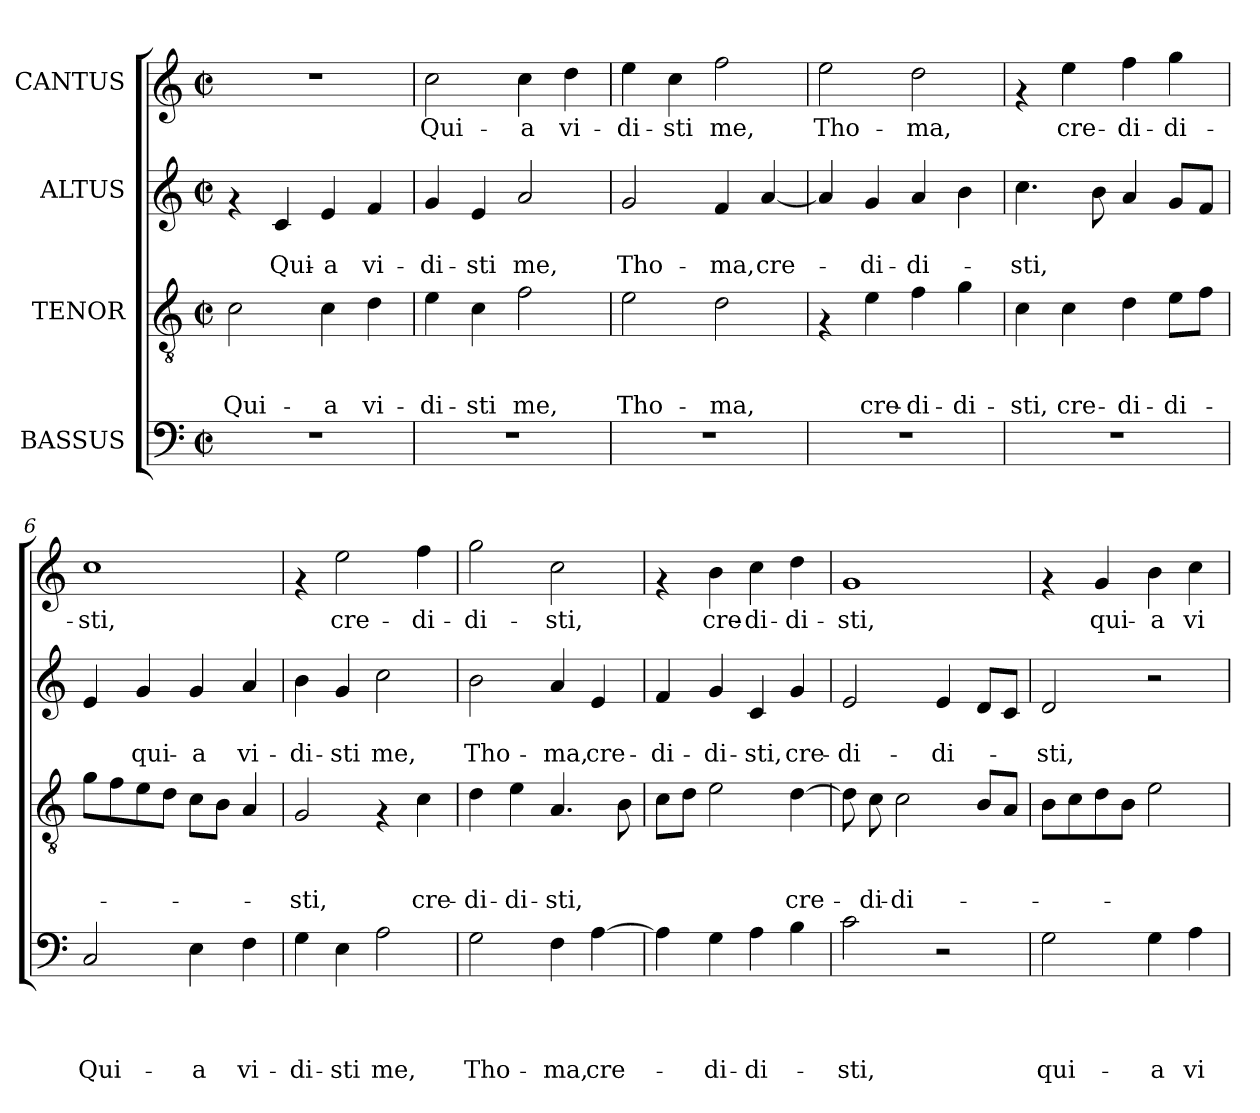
**kern	**text	**text	**text	**text	**kern	**text	**text	**text	**kern	**text	**text	**kern	**text
*part4	*part4	*part4	*part4	*part4	*part3	*part3	*part3	*part3	*part2	*part2	*part2	*part1	*part1
*staff4	*staff4	*staff4	*staff4	*staff4	*staff3	*staff3	*staff3	*staff3	*staff2	*staff2	*staff2	*staff1	*staff1
*I"BASSUS	*	*	*	*	*I"TENOR	*	*	*	*I"ALTUS	*	*	*I"CANTUS	*
*clefF4	*	*	*	*	*clefGv2	*	*	*	*clefG2	*	*	*clefG2	*
*k[]	*	*	*	*	*k[]	*	*	*	*k[]	*	*	*k[]	*
*C:	*	*	*	*	*C:	*	*	*	*C:	*	*	*C:	*
*M2/2	*	*	*	*	*M2/2	*	*	*	*M2/2	*	*	*M2/2	*
*met(c|)	*	*	*	*	*met(c|)	*	*	*	*met(c|)	*	*	*met(c|)	*
=1	=1	=1	=1	=1	=1	=1	=1	=1	=1	=1	=1	=1	=1
!	!	!	!	!	!	!	!	!LO:LY:b	!	!	!	!	!
1r	.	.	.	.	2c\	.	.	Qui-	4rf	.	.	1r	.
!	!	!	!	!	!	!	!	!	!	!	!LO:LY:b	!	!
.	.	.	.	.	.	.	.	.	4c/	.	Qui-	.	.
!	!	!	!	!	!	!	!	!LO:LY:b	!	!	!LO:LY:b	!	!
.	.	.	.	.	4c\	.	.	-a	4e/	.	-a	.	.
!	!	!	!	!	!	!	!	!LO:LY:b	!	!	!LO:LY:b	!	!
.	.	.	.	.	4d\	.	.	vi-	4f/	.	vi-	.	.
=2	=2	=2	=2	=2	=2	=2	=2	=2	=2	=2	=2	=2	=2
!	!	!	!	!	!	!	!	!LO:LY:b	!	!	!LO:LY:b	!	!LO:LY:b
1r	.	.	.	.	4e\	.	.	-di-	4g/	.	-di-	2cc\	Qui-
!	!	!	!	!	!	!	!	!LO:LY:b	!	!	!LO:LY:b	!	!
.	.	.	.	.	4c\	.	.	-sti	4e/	.	-sti	.	.
!	!	!	!	!	!	!	!	!LO:LY:b	!	!	!LO:LY:b	!	!LO:LY:b
.	.	.	.	.	2f\	.	.	me,	2a/	.	me,	4cc\	-a
!	!	!	!	!	!	!	!	!	!	!	!	!	!LO:LY:b
.	.	.	.	.	.	.	.	.	.	.	.	4dd\	vi-
=3	=3	=3	=3	=3	=3	=3	=3	=3	=3	=3	=3	=3	=3
!	!	!	!	!	!	!	!	!LO:LY:b	!	!	!LO:LY:b	!	!LO:LY:b
1r	.	.	.	.	2e\	.	.	Tho-	2g/	.	Tho-	4ee\	-di-
!	!	!	!	!	!	!	!	!	!	!	!	!	!LO:LY:b
.	.	.	.	.	.	.	.	.	.	.	.	4cc\	-sti
!	!	!	!	!	!	!	!	!LO:LY:b	!	!	!LO:LY:b	!	!LO:LY:b
.	.	.	.	.	2d\	.	.	-ma,	4f/	.	-ma,	2ff\	me,
!	!	!	!	!	!	!	!	!	!	!	!LO:LY:b	!	!
.	.	.	.	.	.	.	.	.	[<4a/	.	cre-	.	.
=4	=4	=4	=4	=4	=4	=4	=4	=4	=4	=4	=4	=4	=4
!	!	!	!	!	!	!	!	!	!	!	!	!	!LO:LY:b
1r	.	.	.	.	4rF	.	.	.	4a/]	.	.	2ee\	Tho-
!	!	!	!	!	!	!	!	!LO:LY:b	!	!	!LO:LY:b	!	!
.	.	.	.	.	4e\	.	.	cre-	4g/	.	-di-	.	.
!	!	!	!	!	!	!	!	!LO:LY:b	!	!	!LO:LY:b	!	!LO:LY:b
.	.	.	.	.	4f\	.	.	-di-	4a/	.	-di-	2dd\	-ma,
!	!	!	!	!	!	!	!	!LO:LY:b	!	!	!	!	!
.	.	.	.	.	4g\	.	.	-di-	4b\	.	.	.	.
=5	=5	=5	=5	=5	=5	=5	=5	=5	=5	=5	=5	=5	=5
!	!	!	!	!	!	!	!	!LO:LY:b	!	!	!LO:LY:b	!	!
1r	.	.	.	.	4c\	.	.	-sti,	4.cc\	.	-sti,	4rf	.
!	!	!	!	!	!	!	!	!LO:LY:b	!	!	!	!	!LO:LY:b
.	.	.	.	.	4c\	.	.	cre-	.	.	.	4ee\	cre-
.	.	.	.	.	.	.	.	.	8b\	.	.	.	.
!	!	!	!	!	!	!	!	!LO:LY:b	!	!	!	!	!LO:LY:b
.	.	.	.	.	4d\	.	.	-di-	4a/	.	.	4ff\	-di-
!	!	!	!	!	!	!	!	!LO:LY:b	!	!	!	!	!LO:LY:b
.	.	.	.	.	8e\L	.	.	-di-	8g/L	.	.	4gg\	-di-
.	.	.	.	.	8f\J	.	.	.	8f/J	.	.	.	.
=6	=6	=6	=6	=6	=6	=6	=6	=6	=6	=6	=6	=6	=6
!	!	!	!	!LO:LY:b	!	!	!	!	!	!	!	!	!LO:LY:b
2C/	.	.	.	Qui-	8g\L	.	.	.	4e/	.	.	1cc	-sti,
.	.	.	.	.	8f\	.	.	.	.	.	.	.	.
!	!	!	!	!	!	!	!	!	!	!	!LO:LY:b	!	!
.	.	.	.	.	8e\	.	.	.	4g/	.	qui-	.	.
.	.	.	.	.	8d\J	.	.	.	.	.	.	.	.
!	!	!	!	!LO:LY:b	!	!	!	!	!	!	!LO:LY:b	!	!
4E\	.	.	.	-a	8c\L	.	.	.	4g/	.	-a	.	.
.	.	.	.	.	8B\J	.	.	.	.	.	.	.	.
!	!	!	!	!LO:LY:b	!	!	!	!	!	!	!LO:LY:b	!	!
4F\	.	.	.	vi-	4A/	.	.	.	4a/	.	vi-	.	.
!!LO:LB:g=z
=7	=7	=7	=7	=7	=7	=7	=7	=7	=7	=7	=7	=7	=7
!	!	!	!	!LO:LY:b	!	!	!	!LO:LY:b	!	!	!LO:LY:b	!	!
4G\	.	.	.	-di-	2G/	.	.	-sti,	4b\	.	-di-	4rf	.
!	!	!	!	!LO:LY:b	!	!	!	!	!	!	!LO:LY:b	!	!LO:LY:b
4E\	.	.	.	-sti	.	.	.	.	4g/	.	-sti	2ee\	cre-
!	!	!	!	!LO:LY:b	!	!	!	!	!	!	!LO:LY:b	!	!
2A\	.	.	.	me,	4rF	.	.	.	2cc\	.	me,	.	.
!	!	!	!	!	!	!	!	!LO:LY:b	!	!	!	!	!LO:LY:b
.	.	.	.	.	4c\	.	.	cre-	.	.	.	4ff\	-di-
=8	=8	=8	=8	=8	=8	=8	=8	=8	=8	=8	=8	=8	=8
!	!	!	!	!LO:LY:b	!	!	!	!LO:LY:b	!	!	!LO:LY:b	!	!LO:LY:b
2G\	.	.	.	Tho-	4d\	.	.	-di-	2b\	.	Tho-	2gg\	-di-
!	!	!	!	!	!	!	!	!LO:LY:b	!	!	!	!	!
.	.	.	.	.	4e\	.	.	-di-	.	.	.	.	.
!	!	!	!	!LO:LY:b	!	!	!	!LO:LY:b	!	!	!LO:LY:b	!	!LO:LY:b
4F\	.	.	.	-ma,	4.A/	.	.	-sti,	4a/	.	-ma,	2cc\	-sti,
!	!	!	!	!LO:LY:b	!	!	!	!	!	!	!LO:LY:b	!	!
[>4A\	.	.	.	cre-	.	.	.	.	4e/	.	cre-	.	.
.	.	.	.	.	8B\	.	.	.	.	.	.	.	.
=9	=9	=9	=9	=9	=9	=9	=9	=9	=9	=9	=9	=9	=9
!	!	!	!	!	!	!	!	!	!	!	!LO:LY:b	!	!
4A\]	.	.	.	.	8c\L	.	.	.	4f/	.	-di-	4rf	.
.	.	.	.	.	8d\J	.	.	.	.	.	.	.	.
!	!	!	!	!LO:LY:b	!	!	!	!	!	!	!LO:LY:b	!	!LO:LY:b
4G\	.	.	.	-di-	2e\	.	.	.	4g/	.	-di-	4b\	cre-
!	!	!	!	!LO:LY:b	!	!	!	!	!	!	!LO:LY:b	!	!LO:LY:b
4A\	.	.	.	-di-	.	.	.	.	4c/	.	-sti,	4cc\	-di-
!	!	!	!	!	!	!	!	!LO:LY:b	!	!	!LO:LY:b	!	!LO:LY:b
4B\	.	.	.	.	[>4d\	.	.	cre-	4g/	.	cre-	4dd\	-di-
=10	=10	=10	=10	=10	=10	=10	=10	=10	=10	=10	=10	=10	=10
!	!	!	!	!LO:LY:b	!	!	!	!	!	!	!LO:LY:b	!	!LO:LY:b
2c\	.	.	.	-sti,	8d\]	.	.	.	2e/	.	-di-	1g	-sti,
!	!	!	!	!	!	!	!	!LO:LY:b	!	!	!	!	!
.	.	.	.	.	8c\	.	.	-di-	.	.	.	.	.
!	!	!	!	!	!	!	!	!LO:LY:b	!	!	!	!	!
.	.	.	.	.	2c\	.	.	-di-	.	.	.	.	.
!	!	!	!	!	!	!	!	!	!	!	!LO:LY:b	!	!
2r	.	.	.	.	.	.	.	.	4e/	.	-di-	.	.
.	.	.	.	.	8B/L	.	.	.	8d/L	.	.	.	.
.	.	.	.	.	8A/J	.	.	.	8c/J	.	.	.	.
=11	=11	=11	=11	=11	=11	=11	=11	=11	=11	=11	=11	=11	=11
!	!	!	!	!LO:LY:b	!	!	!	!	!	!	!LO:LY:b	!	!
2G\	.	.	.	qui-	8B\L	.	.	.	2d/	.	-sti,	4rf	.
.	.	.	.	.	8c\	.	.	.	.	.	.	.	.
!	!	!	!	!	!	!	!	!	!	!	!	!	!LO:LY:b
.	.	.	.	.	8d\	.	.	.	.	.	.	4g/	qui-
.	.	.	.	.	8B\J	.	.	.	.	.	.	.	.
!	!	!	!	!LO:LY:b	!	!	!	!	!	!	!	!	!LO:LY:b
4G\	.	.	.	-a	2e\	.	.	.	2r	.	.	4b\	-a
!	!	!	!	!LO:LY:b	!	!	!	!	!	!	!	!	!LO:LY:b
4A\	.	.	.	vi-	.	.	.	.	.	.	.	4cc\	vi-
=	=	=	=	=	=	=	=	=	=	=	=	=	=
*-	*-	*-	*-	*-	*-	*-	*-	*-	*-	*-	*-	*-	*-
